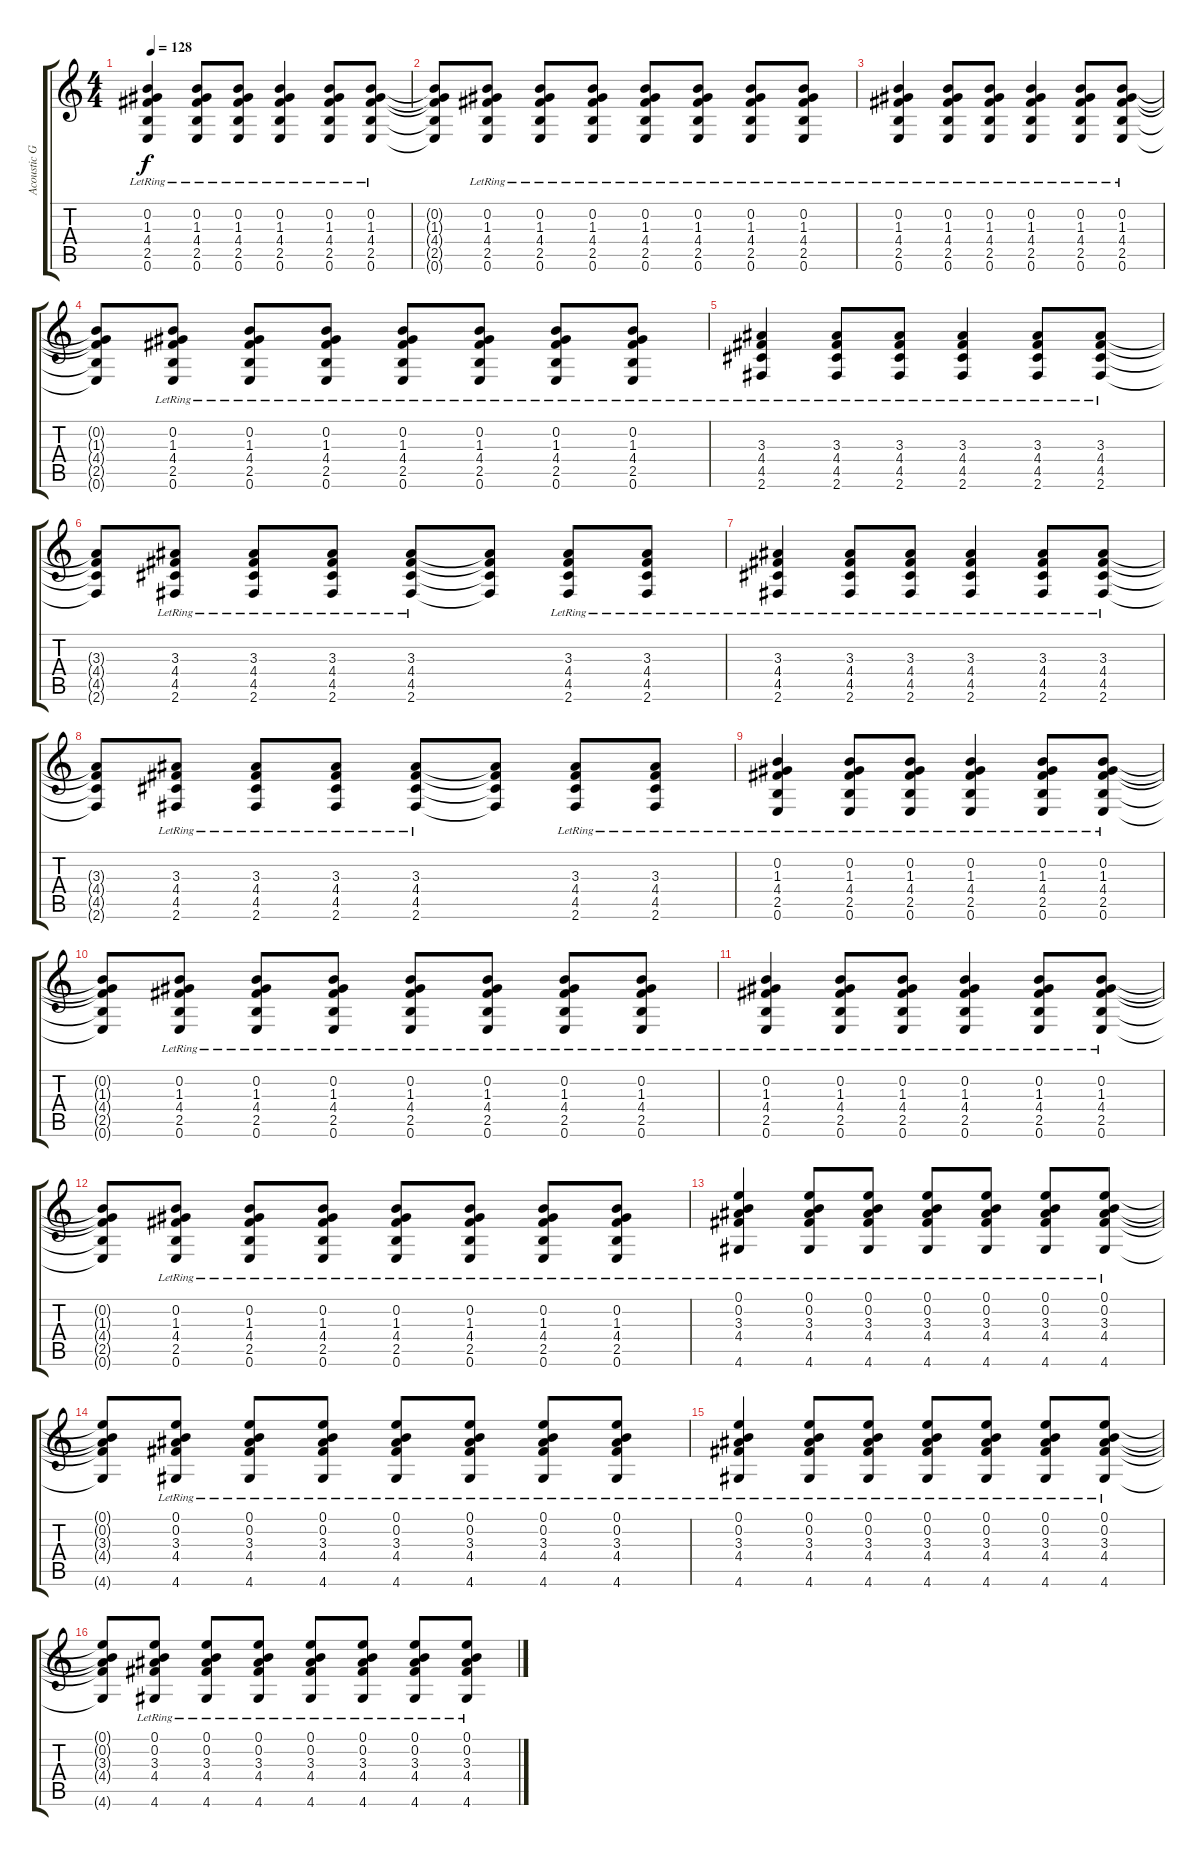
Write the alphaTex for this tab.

\track ("Acoustic Guitar" "Acoustic G") {instrument acousticguitarsteel}
\staff {score tabs}
\tuning (E4 B3 G3 D3 A2 E2) {hide}
\ts (4 4)
\tempo 128
\clef g2
\ks c
(0.2{lr} 1.3{lr} 4.4{lr} 2.5{lr} 0.6{lr}).4{dy f} (0.2{lr} 1.3{lr} 4.4{lr} 2.5{lr} 0.6{lr}).8 (0.2{lr} 1.3{lr} 4.4{lr} 2.5{lr} 0.6{lr}).8 (0.2{lr} 1.3{lr} 4.4{lr} 2.5{lr} 0.6{lr}).4 (0.2{lr} 1.3{lr} 4.4{lr} 2.5{lr} 0.6{lr}).8 (0.2{lr} 1.3{lr} 4.4{lr} 2.5{lr} 0.6{lr}).8 |
(0.2{t} 1.3{t} 4.4{t} 2.5{t} 0.6{t}).8 (0.2{lr} 1.3{lr} 4.4{lr} 2.5{lr} 0.6{lr}).8 (0.2{lr} 1.3{lr} 4.4{lr} 2.5{lr} 0.6{lr}).8 (0.2{lr} 1.3{lr} 4.4{lr} 2.5{lr} 0.6{lr}).8 (0.2{lr} 1.3{lr} 4.4{lr} 2.5{lr} 0.6{lr}).8 (0.2{lr} 1.3{lr} 4.4{lr} 2.5{lr} 0.6{lr}).8 (0.2{lr} 1.3{lr} 4.4{lr} 2.5{lr} 0.6{lr}).8 (0.2{lr} 1.3{lr} 4.4{lr} 2.5{lr} 0.6{lr}).8 |
(0.2{lr} 1.3{lr} 4.4{lr} 2.5{lr} 0.6{lr}).4 (0.2{lr} 1.3{lr} 4.4{lr} 2.5{lr} 0.6{lr}).8 (0.2{lr} 1.3{lr} 4.4{lr} 2.5{lr} 0.6{lr}).8 (0.2{lr} 1.3{lr} 4.4{lr} 2.5{lr} 0.6{lr}).4 (0.2{lr} 1.3{lr} 4.4{lr} 2.5{lr} 0.6{lr}).8 (0.2{lr} 1.3{lr} 4.4{lr} 2.5{lr} 0.6{lr}).8 |
(0.2{t} 1.3{t} 4.4{t} 2.5{t} 0.6{t}).8 (0.2{lr} 1.3{lr} 4.4{lr} 2.5{lr} 0.6{lr}).8 (0.2{lr} 1.3{lr} 4.4{lr} 2.5{lr} 0.6{lr}).8 (0.2{lr} 1.3{lr} 4.4{lr} 2.5{lr} 0.6{lr}).8 (0.2{lr} 1.3{lr} 4.4{lr} 2.5{lr} 0.6{lr}).8 (0.2{lr} 1.3{lr} 4.4{lr} 2.5{lr} 0.6{lr}).8 (0.2{lr} 1.3{lr} 4.4{lr} 2.5{lr} 0.6{lr}).8 (0.2{lr} 1.3{lr} 4.4{lr} 2.5{lr} 0.6{lr}).8 |
(3.3{lr} 4.4{lr} 4.5{lr} 2.6{lr}).4 (3.3{lr} 4.4{lr} 4.5{lr} 2.6{lr}).8 (3.3{lr} 4.4{lr} 4.5{lr} 2.6{lr}).8 (3.3{lr} 4.4{lr} 4.5{lr} 2.6{lr}).4 (3.3{lr} 4.4{lr} 4.5{lr} 2.6{lr}).8 (3.3{lr} 4.4{lr} 4.5{lr} 2.6{lr}).8 |
(3.3{t} 4.4{t} 4.5{t} 2.6{t}).8 (3.3{lr} 4.4{lr} 4.5{lr} 2.6{lr}).8 (3.3{lr} 4.4{lr} 4.5{lr} 2.6{lr}).8 (3.3{lr} 4.4{lr} 4.5{lr} 2.6{lr}).8 (3.3{lr} 4.4{lr} 4.5{lr} 2.6{lr}).8 (3.3{t} 4.4{t} 4.5{t} 2.6{t}).8 (3.3{lr} 4.4{lr} 4.5{lr} 2.6{lr}).8 (3.3{lr} 4.4{lr} 4.5{lr} 2.6{lr}).8 |
(3.3{lr} 4.4{lr} 4.5{lr} 2.6{lr}).4 (3.3{lr} 4.4{lr} 4.5{lr} 2.6{lr}).8 (3.3{lr} 4.4{lr} 4.5{lr} 2.6{lr}).8 (3.3{lr} 4.4{lr} 4.5{lr} 2.6{lr}).4 (3.3{lr} 4.4{lr} 4.5{lr} 2.6{lr}).8 (3.3{lr} 4.4{lr} 4.5{lr} 2.6{lr}).8 |
(3.3{t} 4.4{t} 4.5{t} 2.6{t}).8 (3.3{lr} 4.4{lr} 4.5{lr} 2.6{lr}).8 (3.3{lr} 4.4{lr} 4.5{lr} 2.6{lr}).8 (3.3{lr} 4.4{lr} 4.5{lr} 2.6{lr}).8 (3.3{lr} 4.4{lr} 4.5{lr} 2.6{lr}).8 (3.3{t} 4.4{t} 4.5{t} 2.6{t}).8 (3.3{lr} 4.4{lr} 4.5{lr} 2.6{lr}).8 (3.3{lr} 4.4{lr} 4.5{lr} 2.6{lr}).8 |
(0.2{lr} 1.3{lr} 4.4{lr} 2.5{lr} 0.6{lr}).4 (0.2{lr} 1.3{lr} 4.4{lr} 2.5{lr} 0.6{lr}).8 (0.2{lr} 1.3{lr} 4.4{lr} 2.5{lr} 0.6{lr}).8 (0.2{lr} 1.3{lr} 4.4{lr} 2.5{lr} 0.6{lr}).4 (0.2{lr} 1.3{lr} 4.4{lr} 2.5{lr} 0.6{lr}).8 (0.2{lr} 1.3{lr} 4.4{lr} 2.5{lr} 0.6{lr}).8 |
(0.2{t} 1.3{t} 4.4{t} 2.5{t} 0.6{t}).8 (0.2{lr} 1.3{lr} 4.4{lr} 2.5{lr} 0.6{lr}).8 (0.2{lr} 1.3{lr} 4.4{lr} 2.5{lr} 0.6{lr}).8 (0.2{lr} 1.3{lr} 4.4{lr} 2.5{lr} 0.6{lr}).8 (0.2{lr} 1.3{lr} 4.4{lr} 2.5{lr} 0.6{lr}).8 (0.2{lr} 1.3{lr} 4.4{lr} 2.5{lr} 0.6{lr}).8 (0.2{lr} 1.3{lr} 4.4{lr} 2.5{lr} 0.6{lr}).8 (0.2{lr} 1.3{lr} 4.4{lr} 2.5{lr} 0.6{lr}).8 |
(0.2{lr} 1.3{lr} 4.4{lr} 2.5{lr} 0.6{lr}).4 (0.2{lr} 1.3{lr} 4.4{lr} 2.5{lr} 0.6{lr}).8 (0.2{lr} 1.3{lr} 4.4{lr} 2.5{lr} 0.6{lr}).8 (0.2{lr} 1.3{lr} 4.4{lr} 2.5{lr} 0.6{lr}).4 (0.2{lr} 1.3{lr} 4.4{lr} 2.5{lr} 0.6{lr}).8 (0.2{lr} 1.3{lr} 4.4{lr} 2.5{lr} 0.6{lr}).8 |
(0.2{t} 1.3{t} 4.4{t} 2.5{t} 0.6{t}).8 (0.2{lr} 1.3{lr} 4.4{lr} 2.5{lr} 0.6{lr}).8 (0.2{lr} 1.3{lr} 4.4{lr} 2.5{lr} 0.6{lr}).8 (0.2{lr} 1.3{lr} 4.4{lr} 2.5{lr} 0.6{lr}).8 (0.2{lr} 1.3{lr} 4.4{lr} 2.5{lr} 0.6{lr}).8 (0.2{lr} 1.3{lr} 4.4{lr} 2.5{lr} 0.6{lr}).8 (0.2{lr} 1.3{lr} 4.4{lr} 2.5{lr} 0.6{lr}).8 (0.2{lr} 1.3{lr} 4.4{lr} 2.5{lr} 0.6{lr}).8 |
(0.1{lr} 0.2{lr} 3.3{lr} 4.4{lr} 4.6{lr}).4 (0.1{lr} 0.2{lr} 3.3{lr} 4.4{lr} 4.6{lr}).8 (0.1{lr} 0.2{lr} 3.3{lr} 4.4{lr} 4.6{lr}).8 (0.1{lr} 0.2{lr} 3.3{lr} 4.4{lr} 4.6{lr}).8 (0.1{lr} 0.2{lr} 3.3{lr} 4.4{lr} 4.6{lr}).8 (0.1{lr} 0.2{lr} 3.3{lr} 4.4{lr} 4.6{lr}).8 (0.1{lr} 0.2{lr} 3.3{lr} 4.4{lr} 4.6{lr}).8 |
(0.1{t} 0.2{t} 3.3{t} 4.4{t} 4.6{t}).8 (0.1{lr} 0.2{lr} 3.3{lr} 4.4{lr} 4.6{lr}).8 (0.1{lr} 0.2{lr} 3.3{lr} 4.4{lr} 4.6{lr}).8 (0.1{lr} 0.2{lr} 3.3{lr} 4.4{lr} 4.6{lr}).8 (0.1{lr} 0.2{lr} 3.3{lr} 4.4{lr} 4.6{lr}).8 (0.1{lr} 0.2{lr} 3.3{lr} 4.4{lr} 4.6{lr}).8 (0.1{lr} 0.2{lr} 3.3{lr} 4.4{lr} 4.6{lr}).8 (0.1{lr} 0.2{lr} 3.3{lr} 4.4{lr} 4.6{lr}).8 |
(0.1{lr} 0.2{lr} 3.3{lr} 4.4{lr} 4.6{lr}).4 (0.1{lr} 0.2{lr} 3.3{lr} 4.4{lr} 4.6{lr}).8 (0.1{lr} 0.2{lr} 3.3{lr} 4.4{lr} 4.6{lr}).8 (0.1{lr} 0.2{lr} 3.3{lr} 4.4{lr} 4.6{lr}).8 (0.1{lr} 0.2{lr} 3.3{lr} 4.4{lr} 4.6{lr}).8 (0.1{lr} 0.2{lr} 3.3{lr} 4.4{lr} 4.6{lr}).8 (0.1{lr} 0.2{lr} 3.3{lr} 4.4{lr} 4.6{lr}).8 |
(0.1{t} 0.2{t} 3.3{t} 4.4{t} 4.6{t}).8 (0.1{lr} 0.2{lr} 3.3{lr} 4.4{lr} 4.6{lr}).8 (0.1{lr} 0.2{lr} 3.3{lr} 4.4{lr} 4.6{lr}).8 (0.1{lr} 0.2{lr} 3.3{lr} 4.4{lr} 4.6{lr}).8 (0.1{lr} 0.2{lr} 3.3{lr} 4.4{lr} 4.6{lr}).8 (0.1{lr} 0.2{lr} 3.3{lr} 4.4{lr} 4.6{lr}).8 (0.1{lr} 0.2{lr} 3.3{lr} 4.4{lr} 4.6{lr}).8 (0.1{lr} 0.2{lr} 3.3{lr} 4.4{lr} 4.6{lr}).8
